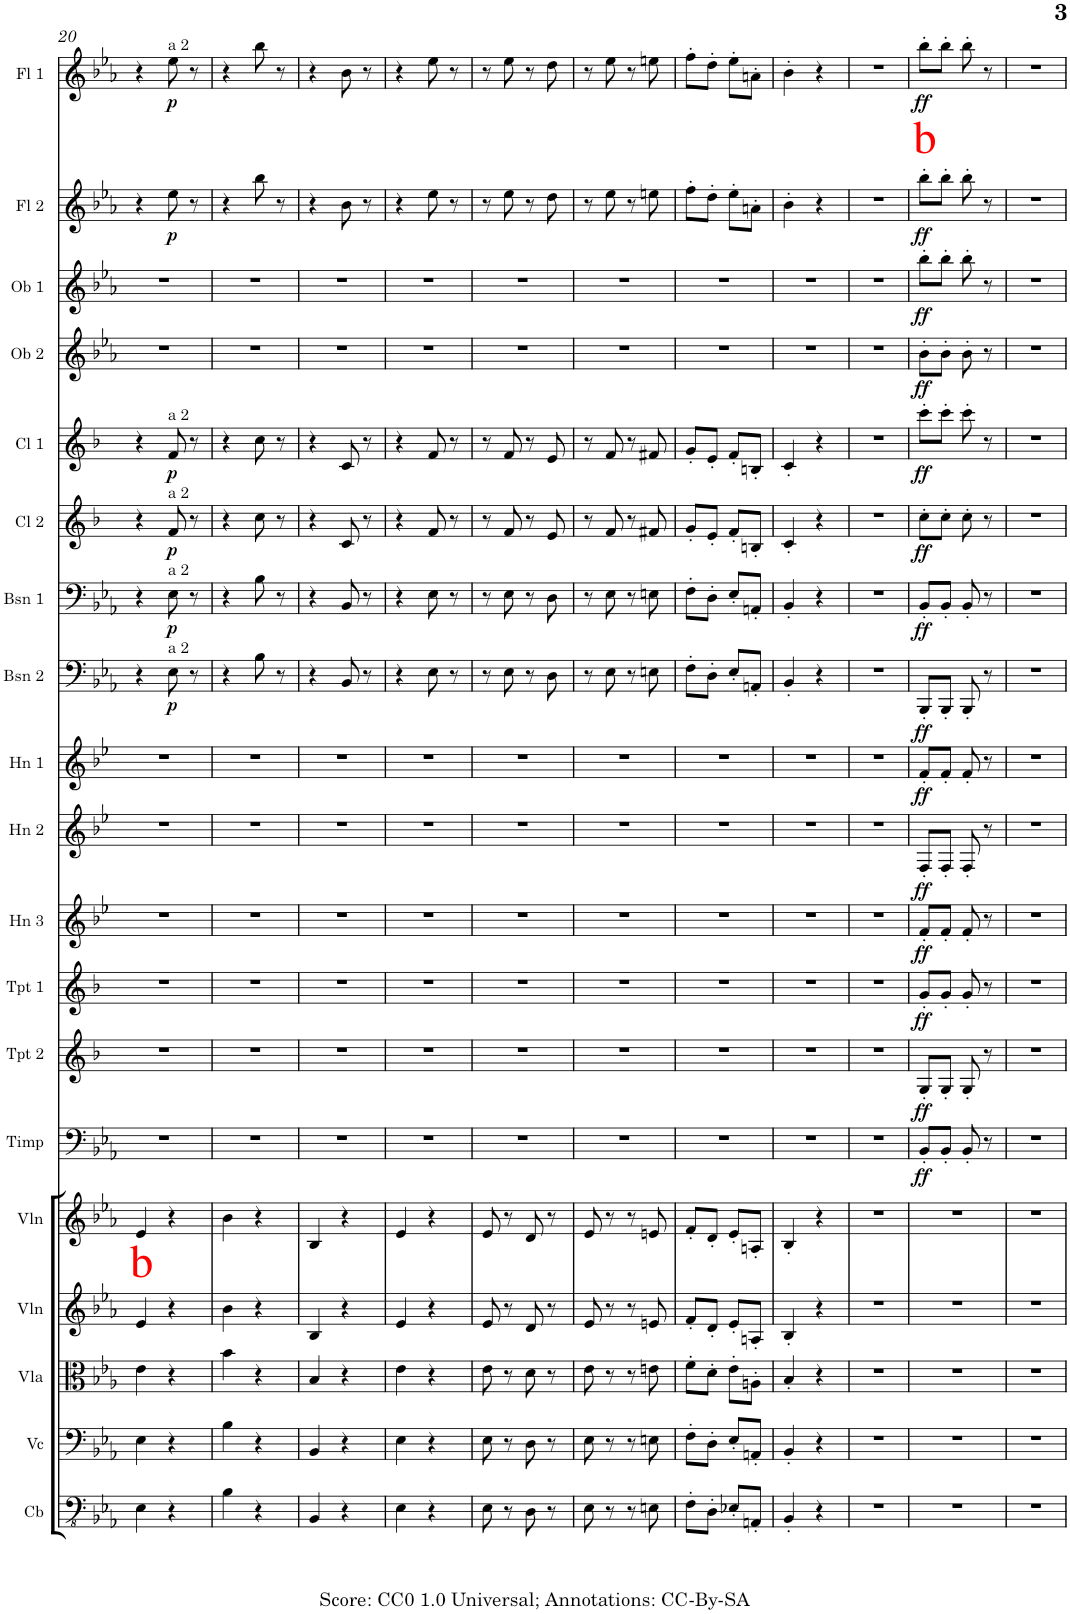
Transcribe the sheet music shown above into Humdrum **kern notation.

**kern	**kern	**kern	**kern	**kern	**text	**kern	**dynam	**kern	**dynam	**kern	**dynam	**kern	**dynam	**kern	**dynam	**kern	**dynam	**kern	**dynam	**kern	**dynam	**kern	**dynam	**kern	**dynam	**kern	**dynam	**kern	**dynam	**kern	**dynam	**kern	**text	**dynam
*part19	*part18	*part17	*part16	*part15	*part15	*part14	*part14	*part13	*part13	*part12	*part12	*part11	*part11	*part10	*part10	*part9	*part9	*part8	*part8	*part7	*part7	*part6	*part6	*part5	*part5	*part4	*part4	*part3	*part3	*part2	*part2	*part1	*part1	*part1
*staff19	*staff18	*staff17	*staff16	*staff15	*staff15	*staff14	*staff14	*staff13	*staff13	*staff12	*staff12	*staff11	*staff11	*staff10	*staff10	*staff9	*staff9	*staff8	*staff8	*staff7	*staff7	*staff6	*staff6	*staff5	*staff5	*staff4	*staff4	*staff3	*staff3	*staff2	*staff2	*staff1	*staff1	*staff1
*I"Contrabass	*I"Violoncello	*I"Viola	*I"Violin	*I"Violin	*	*I"Timpani	*	*I"Bb Trumpet 2	*	*I"Bb Trumpet 1	*	*I"F Horn 3	*	*I"F Horn 2	*	*I"F Horn 1	*	*I"Bassoon 2	*	*I"Bassoon 1	*	*I"Bb Clarinet 2	*	*I"Bb Clarinet 1	*	*I"Oboe 2	*	*I"Oboe 1	*	*I"Flute 2	*	*I"Flute 1	*	*
*I'Cb	*I'Vc	*I'Vla	*I'Vln	*I'Vln	*	*I'Timp	*	*I'Tpt 2	*	*I'Tpt 1	*	*I'Hn 3	*	*I'Hn 2	*	*I'Hn 1	*	*I'Bsn 2	*	*I'Bsn 1	*	*I'Cl 2	*	*I'Cl 1	*	*I'Ob 2	*	*I'Ob 1	*	*I'Fl 2	*	*I'Fl 1	*	*
!!LO:PB:g=z
*clefFv4	*clefF4	*clefC3	*clefG2	*clefG2	*	*clefF4	*	*clefG2	*	*clefG2	*	*clefG2	*	*clefG2	*	*clefG2	*	*clefF4	*	*clefF4	*	*clefG2	*	*clefG2	*	*clefG2	*	*clefG2	*	*clefG2	*	*clefG2	*	*
*	*	*	*	*	*	*	*	*Trd1c2	*	*Trd1c2	*	*Trd4c7	*	*Trd4c7	*	*Trd4c7	*	*	*	*	*	*Trd1c2	*	*Trd1c2	*	*	*	*	*	*	*	*	*	*
*k[b-e-a-]	*k[b-e-a-]	*k[b-e-a-]	*k[b-e-a-]	*k[b-e-a-]	*	*k[b-e-a-]	*	*k[b-]	*	*k[b-]	*	*k[b-e-]	*	*k[b-e-]	*	*k[b-e-]	*	*k[b-e-a-]	*	*k[b-e-a-]	*	*k[b-]	*	*k[b-]	*	*k[b-e-a-]	*	*k[b-e-a-]	*	*k[b-e-a-]	*	*k[b-e-a-]	*	*
*M2/4	*M2/4	*M2/4	*M2/4	*M2/4	*	*M2/4	*	*M2/4	*	*M2/4	*	*M2/4	*	*M2/4	*	*M2/4	*	*M2/4	*	*M2/4	*	*M2/4	*	*M2/4	*	*M2/4	*	*M2/4	*	*M2/4	*	*M2/4	*	*
=20	=20	=20	=20	=20	=20	=20	=20	=20	=20	=20	=20	=20	=20	=20	=20	=20	=20	=20	=20	=20	=20	=20	=20	=20	=20	=20	=20	=20	=20	=20	=20	=20	=20	=20
!	!	!	!	!	!LO:LY:b:color=#FF0000	!	!	!	!	!	!	!	!	!	!	!	!	!	!	!	!	!	!	!	!	!	!	!	!	!	!	!	!	!
4EE-\	4E-\	4e-\	4e-/	4e-/	b	2r	.	2r	.	2r	.	2r	.	2r	.	2r	.	4r	.	4r	.	4r	.	4r	.	2r	.	2r	.	4r	.	4r	.	.
!	!	!	!	!	!	!	!	!	!	!	!	!	!	!	!	!	!	!	!	!	!	!	!	!	!	!	!	!	!	!	!	!LO:TX:a:t=a 2	!	!
!	!	!	!	!	!	!	!	!	!	!	!	!	!	!	!	!	!	!	!	!	!	!	!	!LO:TX:a:t=a 2	!	!	!	!	!	!	!	!	!	!
!	!	!	!	!	!	!	!	!	!	!	!	!	!	!	!	!	!	!	!	!	!	!LO:TX:a:t=a 2	!	!	!	!	!	!	!	!	!	!	!	!
!	!	!	!	!	!	!	!	!	!	!	!	!	!	!	!	!	!	!	!	!LO:TX:a:t=a 2	!	!	!	!	!	!	!	!	!	!	!	!	!	!
!	!	!	!	!	!	!	!	!	!	!	!	!	!	!	!	!	!	!LO:TX:a:t=a 2	!	!	!	!	!	!	!	!	!	!	!	!	!	!	!	!
!	!	!	!	!	!	!	!	!	!	!	!	!	!	!	!	!	!	!	!LO:DY:b	!	!LO:DY:b	!	!LO:DY:b	!	!LO:DY:b	!	!	!	!	!	!LO:DY:b	!	!	!LO:DY:b
4r	4r	4r	4r	4r	.	.	.	.	.	.	.	.	.	.	.	.	.	8E-\	p	8E-\	p	8f/	p	8f/	p	.	.	.	.	8ee-\	p	8ee-\	.	p
.	.	.	.	.	.	.	.	.	.	.	.	.	.	.	.	.	.	8r	.	8r	.	8r	.	8r	.	.	.	.	.	8r	.	8r	.	.
=21	=21	=21	=21	=21	=21	=21	=21	=21	=21	=21	=21	=21	=21	=21	=21	=21	=21	=21	=21	=21	=21	=21	=21	=21	=21	=21	=21	=21	=21	=21	=21	=21	=21	=21
4BB-\	4B-\	4b-\	4b-\	4b-\	.	2r	.	2r	.	2r	.	2r	.	2r	.	2r	.	4r	.	4r	.	4r	.	4r	.	2r	.	2r	.	4r	.	4r	.	.
4r	4r	4r	4r	4r	.	.	.	.	.	.	.	.	.	.	.	.	.	8B-\	.	8B-\	.	8cc\	.	8cc\	.	.	.	.	.	8bb-\	.	8bb-\	.	.
.	.	.	.	.	.	.	.	.	.	.	.	.	.	.	.	.	.	8r	.	8r	.	8r	.	8r	.	.	.	.	.	8r	.	8r	.	.
=22	=22	=22	=22	=22	=22	=22	=22	=22	=22	=22	=22	=22	=22	=22	=22	=22	=22	=22	=22	=22	=22	=22	=22	=22	=22	=22	=22	=22	=22	=22	=22	=22	=22	=22
4BBB-/	4BB-/	4B-/	4B-/	4B-/	.	2r	.	2r	.	2r	.	2r	.	2r	.	2r	.	4r	.	4r	.	4r	.	4r	.	2r	.	2r	.	4r	.	4r	.	.
4r	4r	4r	4r	4r	.	.	.	.	.	.	.	.	.	.	.	.	.	8BB-/	.	8BB-/	.	8c/	.	8c/	.	.	.	.	.	8b-\	.	8b-\	.	.
.	.	.	.	.	.	.	.	.	.	.	.	.	.	.	.	.	.	8r	.	8r	.	8r	.	8r	.	.	.	.	.	8r	.	8r	.	.
=23	=23	=23	=23	=23	=23	=23	=23	=23	=23	=23	=23	=23	=23	=23	=23	=23	=23	=23	=23	=23	=23	=23	=23	=23	=23	=23	=23	=23	=23	=23	=23	=23	=23	=23
4EE-\	4E-\	4e-\	4e-/	4e-/	.	2r	.	2r	.	2r	.	2r	.	2r	.	2r	.	4r	.	4r	.	4r	.	4r	.	2r	.	2r	.	4r	.	4r	.	.
4r	4r	4r	4r	4r	.	.	.	.	.	.	.	.	.	.	.	.	.	8E-\	.	8E-\	.	8f/	.	8f/	.	.	.	.	.	8ee-\	.	8ee-\	.	.
.	.	.	.	.	.	.	.	.	.	.	.	.	.	.	.	.	.	8r	.	8r	.	8r	.	8r	.	.	.	.	.	8r	.	8r	.	.
=24	=24	=24	=24	=24	=24	=24	=24	=24	=24	=24	=24	=24	=24	=24	=24	=24	=24	=24	=24	=24	=24	=24	=24	=24	=24	=24	=24	=24	=24	=24	=24	=24	=24	=24
8EE-\	8E-\	8e-\	8e-/	8e-/	.	2r	.	2r	.	2r	.	2r	.	2r	.	2r	.	8r	.	8r	.	8r	.	8r	.	2r	.	2r	.	8r	.	8r	.	.
8r	8r	8r	8r	8r	.	.	.	.	.	.	.	.	.	.	.	.	.	8E-\	.	8E-\	.	8f/	.	8f/	.	.	.	.	.	8ee-\	.	8ee-\	.	.
8DD\	8D\	8d\	8d/	8d/	.	.	.	.	.	.	.	.	.	.	.	.	.	8r	.	8r	.	8r	.	8r	.	.	.	.	.	8r	.	8r	.	.
8r	8r	8r	8r	8r	.	.	.	.	.	.	.	.	.	.	.	.	.	8D\	.	8D\	.	8e/	.	8e/	.	.	.	.	.	8dd\	.	8dd\	.	.
=25	=25	=25	=25	=25	=25	=25	=25	=25	=25	=25	=25	=25	=25	=25	=25	=25	=25	=25	=25	=25	=25	=25	=25	=25	=25	=25	=25	=25	=25	=25	=25	=25	=25	=25
8EE-\	8E-\	8e-\	8e-/	8e-/	.	2r	.	2r	.	2r	.	2r	.	2r	.	2r	.	8r	.	8r	.	8r	.	8r	.	2r	.	2r	.	8r	.	8r	.	.
8r	8r	8r	8r	8r	.	.	.	.	.	.	.	.	.	.	.	.	.	8E-\	.	8E-\	.	8f/	.	8f/	.	.	.	.	.	8ee-\	.	8ee-\	.	.
8r	8r	8r	8r	8r	.	.	.	.	.	.	.	.	.	.	.	.	.	8r	.	8r	.	8r	.	8r	.	.	.	.	.	8r	.	8r	.	.
8EEn\	8En\	8en\	8en/	8en/	.	.	.	.	.	.	.	.	.	.	.	.	.	8En\	.	8En\	.	8f#X/	.	8f#X/	.	.	.	.	.	8een\	.	8een\	.	.
=26	=26	=26	=26	=26	=26	=26	=26	=26	=26	=26	=26	=26	=26	=26	=26	=26	=26	=26	=26	=26	=26	=26	=26	=26	=26	=26	=26	=26	=26	=26	=26	=26	=26	=26
8FF'\L	8F'\L	8f'\L	8f'/L	8f'/L	.	2r	.	2r	.	2r	.	2r	.	2r	.	2r	.	8F'\L	.	8F'\L	.	8g'/L	.	8g'/L	.	2r	.	2r	.	8ff'\L	.	8ff'\L	.	.
8DD'\J	8D'\J	8d'\J	8d'/J	8d'/J	.	.	.	.	.	.	.	.	.	.	.	.	.	8D'\J	.	8D'\J	.	8e'/J	.	8e'/J	.	.	.	.	.	8dd'\J	.	8dd'\J	.	.
8EE-X'/L	8E-'/L	8e-'\L	8e-'/L	8e-'/L	.	.	.	.	.	.	.	.	.	.	.	.	.	8E-'/L	.	8E-'/L	.	8f'/L	.	8f'/L	.	.	.	.	.	8ee-'\L	.	8ee-'\L	.	.
8AAAn'/J	8AAn'/J	8An'\J	8An'/J	8An'/J	.	.	.	.	.	.	.	.	.	.	.	.	.	8AAn'/J	.	8AAn'/J	.	8Bn'/J	.	8Bn'/J	.	.	.	.	.	8an'\J	.	8an'\J	.	.
=27	=27	=27	=27	=27	=27	=27	=27	=27	=27	=27	=27	=27	=27	=27	=27	=27	=27	=27	=27	=27	=27	=27	=27	=27	=27	=27	=27	=27	=27	=27	=27	=27	=27	=27
4BBB-'/	4BB-'/	4B-'/	4B-'/	4B-'/	.	2r	.	2r	.	2r	.	2r	.	2r	.	2r	.	4BB-'/	.	4BB-'/	.	4c'/	.	4c'/	.	2r	.	2r	.	4b-'\	.	4b-'\	.	.
4r	4r	4r	4r	4r	.	.	.	.	.	.	.	.	.	.	.	.	.	4r	.	4r	.	4r	.	4r	.	.	.	.	.	4r	.	4r	.	.
=28	=28	=28	=28	=28	=28	=28	=28	=28	=28	=28	=28	=28	=28	=28	=28	=28	=28	=28	=28	=28	=28	=28	=28	=28	=28	=28	=28	=28	=28	=28	=28	=28	=28	=28
2r	2r	2r	2r	2r	.	2r	.	2r	.	2r	.	2r	.	2r	.	2r	.	2r	.	2r	.	2r	.	2r	.	2r	.	2r	.	2r	.	2r	.	.
=29	=29	=29	=29	=29	=29	=29	=29	=29	=29	=29	=29	=29	=29	=29	=29	=29	=29	=29	=29	=29	=29	=29	=29	=29	=29	=29	=29	=29	=29	=29	=29	=29	=29	=29
!	!	!	!	!	!	!	!LO:DY:b	!	!LO:DY:b	!	!LO:DY:b	!	!LO:DY:b	!	!LO:DY:b	!	!LO:DY:b	!	!LO:DY:b	!	!LO:DY:b	!	!LO:DY:b	!	!LO:DY:b	!	!LO:DY:b	!	!LO:DY:b	!	!LO:DY:b	!	!LO:LY:b:color=#FF0000	!LO:DY:b
2r	2r	2r	2r	2r	.	8BB-'/L	ff	8G'/L	ff	8g'/L	ff	8f'/L	ff	8F'/L	ff	8f'/L	ff	8BBB-'/L	ff	8BB-'/L	ff	8cc'\L	ff	8ccc'\L	ff	8b-'\L	ff	8bb-'\L	ff	8bb-'\L	ff	8bb-'\L	b	ff
.	.	.	.	.	.	8BB-'/J	.	8G'/J	.	8g'/J	.	8f'/J	.	8F'/J	.	8f'/J	.	8BBB-'/J	.	8BB-'/J	.	8cc'\J	.	8ccc'\J	.	8b-'\J	.	8bb-'\J	.	8bb-'\J	.	8bb-'\J	.	.
.	.	.	.	.	.	8BB-'/	.	8G'/	.	8g'/	.	8f'/	.	8F'/	.	8f'/	.	8BBB-'/	.	8BB-'/	.	8cc'\	.	8ccc'\	.	8b-'\	.	8bb-'\	.	8bb-'\	.	8bb-'\	.	.
.	.	.	.	.	.	8r	.	8r	.	8r	.	8r	.	8r	.	8r	.	8r	.	8r	.	8r	.	8r	.	8r	.	8r	.	8r	.	8r	.	.
=30	=30	=30	=30	=30	=30	=30	=30	=30	=30	=30	=30	=30	=30	=30	=30	=30	=30	=30	=30	=30	=30	=30	=30	=30	=30	=30	=30	=30	=30	=30	=30	=30	=30	=30
2r	2r	2r	2r	2r	.	2r	.	2r	.	2r	.	2r	.	2r	.	2r	.	2r	.	2r	.	2r	.	2r	.	2r	.	2r	.	2r	.	2r	.	.
=	=	=	=	=	=	=	=	=	=	=	=	=	=	=	=	=	=	=	=	=	=	=	=	=	=	=	=	=	=	=	=	=	=	=
*-	*-	*-	*-	*-	*-	*-	*-	*-	*-	*-	*-	*-	*-	*-	*-	*-	*-	*-	*-	*-	*-	*-	*-	*-	*-	*-	*-	*-	*-	*-	*-	*-	*-	*-
